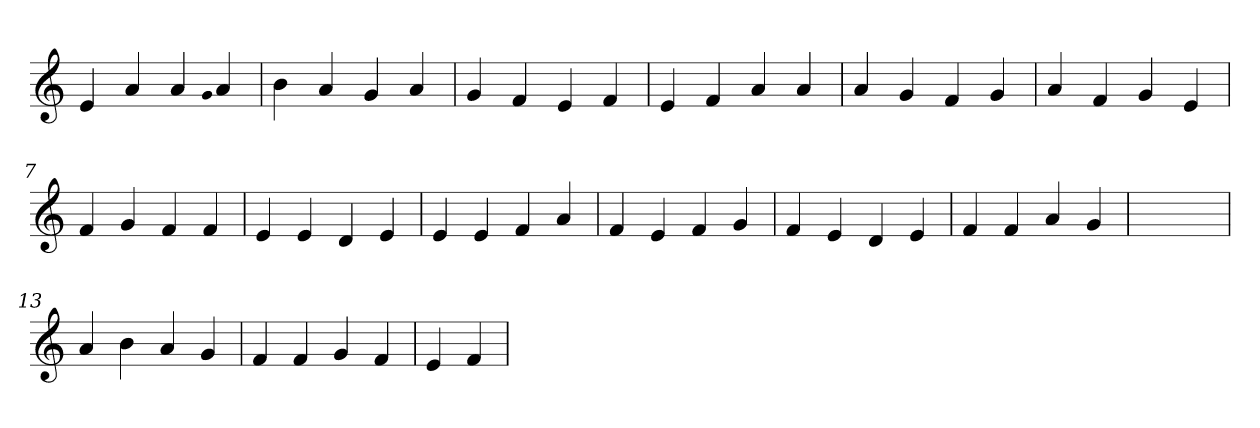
**kern
*part1
*staff1
*clefG2
=1
4e
4a
4a
qqg
4a
=2
4b
4a
4g
4a
=3
4g
4f
4e
4f
=4
4e
4f
4a
4a
=5
4a
4g
4f
4g
=6
4a
4f
4g
4e
=7
4f
4g
4f
4f
=8
4e
4e
4d
4e
=9
4e
4e
4f
4a
=10
4f
4e
4f
4g
=11
4f
4e
4d
4e
=12
4f
4f
4a
4g
=13
1ryy
=13
4a
4b
4a
4g
=14
4f
4f
4g
4f
=15
4e
4f
=
*-
